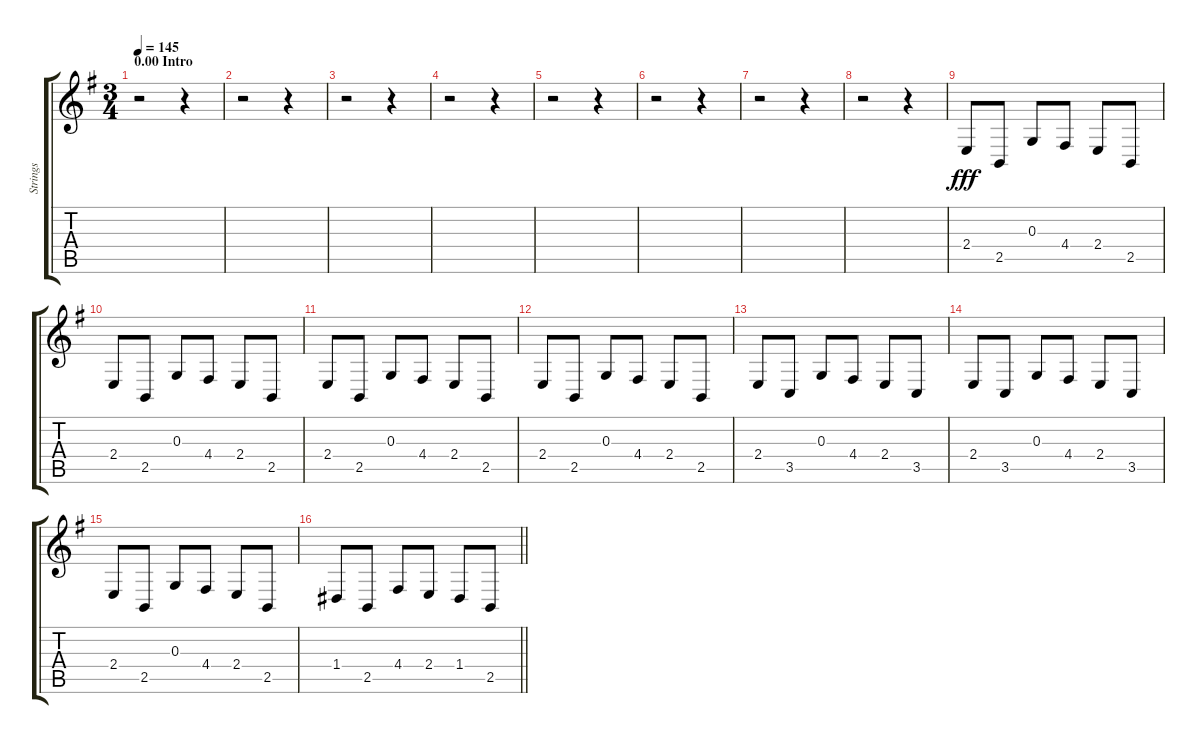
\track ("Strings" "Strings") {instrument stringensemble1}
\staff {score tabs}
\tuning (E4 B3 G3 D3 A2 E2) {hide}
\ts (3 4)
\section ("" "0.00 Intro")
\tempo 145
\clef g2
\ks eminor
r.2{dy fff instrument stringensemble1} r.4 |
r.2 r.4 |
r.2 r.4 |
r.2 r.4 |
r.2 r.4 |
r.2 r.4 |
r.2 r.4 |
r.2 r.4 |
2.4.8 2.5.8 0.3.8 4.4.8 2.4.8 2.5.8 |
2.4.8 2.5.8 0.3.8 4.4.8 2.4.8 2.5.8 |
2.4.8 2.5.8 0.3.8 4.4.8 2.4.8 2.5.8 |
2.4.8 2.5.8 0.3.8 4.4.8 2.4.8 2.5.8 |
2.4.8 3.5.8 0.3.8 4.4.8 2.4.8 3.5.8 |
2.4.8 3.5.8 0.3.8 4.4.8 2.4.8 3.5.8 |
2.4.8 2.5.8 0.3.8 4.4.8 2.4.8 2.5.8 |
\barLineRight lightlight
1.4.8 2.5.8 4.4.8 2.4.8 1.4.8 2.5.8
